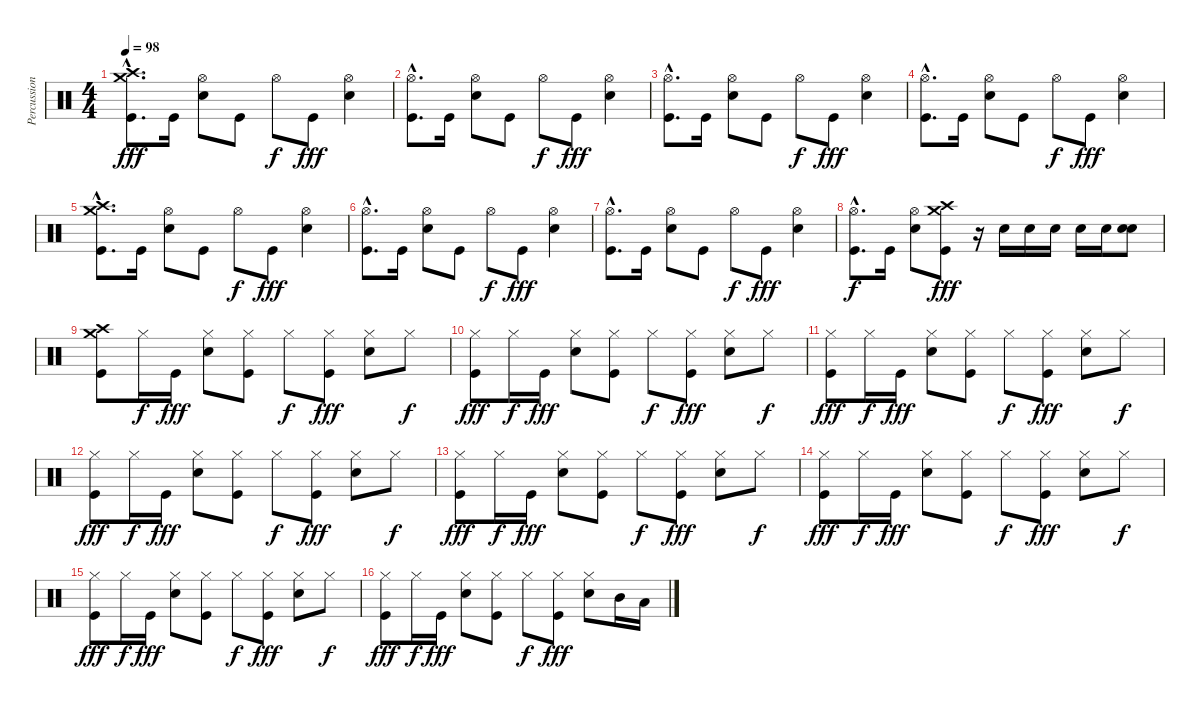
\track ("Percussion" "Percussion") {instrument percussion}
\staff {score}
\articulation defaults
\ts (4 4)
\tempo 98
\clef neutral
\ks c
("Crash medium (hit)"{hac} "Crash high (hit)"{hac} "Kick (hit)"{hac}).8{d dy fff} "Kick (hit)".16 ("Hi-Hat (open)" "Electric Snare (hit)").8 "Kick (hit)".8 "Hi-Hat (open)".8{dy f} "Kick (hit)".8{dy fff} ("Hi-Hat (open)" "Electric Snare (hit)").4 |
("Hi-Hat (open)"{hac} "Kick (hit)"{hac}).8{d} "Kick (hit)".16 ("Hi-Hat (open)" "Electric Snare (hit)").8 "Kick (hit)".8 "Hi-Hat (open)".8{dy f} "Kick (hit)".8{dy fff} ("Hi-Hat (open)" "Electric Snare (hit)").4 |
("Hi-Hat (open)"{hac} "Kick (hit)"{hac}).8{d} "Kick (hit)".16 ("Hi-Hat (open)" "Electric Snare (hit)").8 "Kick (hit)".8 "Hi-Hat (open)".8{dy f} "Kick (hit)".8{dy fff} ("Hi-Hat (open)" "Electric Snare (hit)").4 |
("Hi-Hat (open)"{hac} "Kick (hit)"{hac}).8{d} "Kick (hit)".16 ("Hi-Hat (open)" "Electric Snare (hit)").8 "Kick (hit)".8 "Hi-Hat (open)".8{dy f} "Kick (hit)".8{dy fff} ("Hi-Hat (open)" "Electric Snare (hit)").4 |
("Crash medium (hit)"{hac} "Crash high (hit)"{hac} "Kick (hit)"{hac}).8{d} "Kick (hit)".16 ("Hi-Hat (open)" "Electric Snare (hit)").8 "Kick (hit)".8 "Hi-Hat (open)".8{dy f} "Kick (hit)".8{dy fff} ("Hi-Hat (open)" "Electric Snare (hit)").4 |
("Hi-Hat (open)"{hac} "Kick (hit)"{hac}).8{d} "Kick (hit)".16 ("Hi-Hat (open)" "Electric Snare (hit)").8 "Kick (hit)".8 "Hi-Hat (open)".8{dy f} "Kick (hit)".8{dy fff} ("Hi-Hat (open)" "Electric Snare (hit)").4 |
("Hi-Hat (open)"{hac} "Kick (hit)"{hac}).8{d} "Kick (hit)".16 ("Hi-Hat (open)" "Electric Snare (hit)").8 "Kick (hit)".8 "Hi-Hat (open)".8{dy f} "Kick (hit)".8{dy fff} ("Hi-Hat (open)" "Electric Snare (hit)").4 |
("Hi-Hat (open)"{hac} "Kick (hit)"{hac}).8{d dy f} "Kick (hit)".16 ("Hi-Hat (open)" "Electric Snare (hit)").8 ("Crash medium (hit)" "Crash high (hit)" "Kick (hit)").8{dy fff} r.16 "Electric Snare (hit)".16 "Electric Snare (hit)".16 "Electric Snare (hit)".16 "Electric Snare (hit)".16 "Electric Snare (hit)".16 ("Electric Snare (hit)" "Electric Snare (hit)").8 |
("Crash medium (hit)" "Crash high (hit)" "Kick (hit)").8 "Hi-Hat (closed)".16{dy f} "Kick (hit)".16{dy fff} ("Hi-Hat (closed)" "Electric Snare (hit)").8 ("Hi-Hat (closed)" "Kick (hit)").8 "Hi-Hat (closed)".8{dy f} ("Hi-Hat (closed)" "Kick (hit)").8{dy fff} ("Hi-Hat (closed)" "Electric Snare (hit)").8 "Hi-Hat (closed)".8{dy f} |
("Hi-Hat (closed)" "Kick (hit)").8{dy fff} "Hi-Hat (closed)".16{dy f} "Kick (hit)".16{dy fff} ("Hi-Hat (closed)" "Electric Snare (hit)").8 ("Hi-Hat (closed)" "Kick (hit)").8 "Hi-Hat (closed)".8{dy f} ("Hi-Hat (closed)" "Kick (hit)").8{dy fff} ("Hi-Hat (closed)" "Electric Snare (hit)").8 "Hi-Hat (closed)".8{dy f} |
("Hi-Hat (closed)" "Kick (hit)").8{dy fff} "Hi-Hat (closed)".16{dy f} "Kick (hit)".16{dy fff} ("Hi-Hat (closed)" "Electric Snare (hit)").8 ("Hi-Hat (closed)" "Kick (hit)").8 "Hi-Hat (closed)".8{dy f} ("Hi-Hat (closed)" "Kick (hit)").8{dy fff} ("Hi-Hat (closed)" "Electric Snare (hit)").8 "Hi-Hat (closed)".8{dy f} |
("Hi-Hat (closed)" "Kick (hit)").8{dy fff} "Hi-Hat (closed)".16{dy f} "Kick (hit)".16{dy fff} ("Hi-Hat (closed)" "Electric Snare (hit)").8 ("Hi-Hat (closed)" "Kick (hit)").8 "Hi-Hat (closed)".8{dy f} ("Hi-Hat (closed)" "Kick (hit)").8{dy fff} ("Hi-Hat (closed)" "Electric Snare (hit)").8 "Hi-Hat (closed)".8{dy f} |
("Hi-Hat (closed)" "Kick (hit)").8{dy fff} "Hi-Hat (closed)".16{dy f} "Kick (hit)".16{dy fff} ("Hi-Hat (closed)" "Electric Snare (hit)").8 ("Hi-Hat (closed)" "Kick (hit)").8 "Hi-Hat (closed)".8{dy f} ("Hi-Hat (closed)" "Kick (hit)").8{dy fff} ("Hi-Hat (closed)" "Electric Snare (hit)").8 "Hi-Hat (closed)".8{dy f} |
("Hi-Hat (closed)" "Kick (hit)").8{dy fff} "Hi-Hat (closed)".16{dy f} "Kick (hit)".16{dy fff} ("Hi-Hat (closed)" "Electric Snare (hit)").8 ("Hi-Hat (closed)" "Kick (hit)").8 "Hi-Hat (closed)".8{dy f} ("Hi-Hat (closed)" "Kick (hit)").8{dy fff} ("Hi-Hat (closed)" "Electric Snare (hit)").8 "Hi-Hat (closed)".8{dy f} |
("Hi-Hat (closed)" "Kick (hit)").8{dy fff} "Hi-Hat (closed)".16{dy f} "Kick (hit)".16{dy fff} ("Hi-Hat (closed)" "Electric Snare (hit)").8 ("Hi-Hat (closed)" "Kick (hit)").8 "Hi-Hat (closed)".8{dy f} ("Hi-Hat (closed)" "Kick (hit)").8{dy fff} ("Hi-Hat (closed)" "Electric Snare (hit)").8 "Hi-Hat (closed)".8{dy f} |
("Hi-Hat (closed)" "Kick (hit)").8{dy fff} "Hi-Hat (closed)".16{dy f} "Kick (hit)".16{dy fff} ("Hi-Hat (closed)" "Electric Snare (hit)").8 ("Hi-Hat (closed)" "Kick (hit)").8 "Hi-Hat (closed)".8{dy f} ("Hi-Hat (closed)" "Kick (hit)").8{dy fff} ("Hi-Hat (closed)" "Electric Snare (hit)").8 "Mid Tom (hit)".16 "Low Tom (hit)".16
